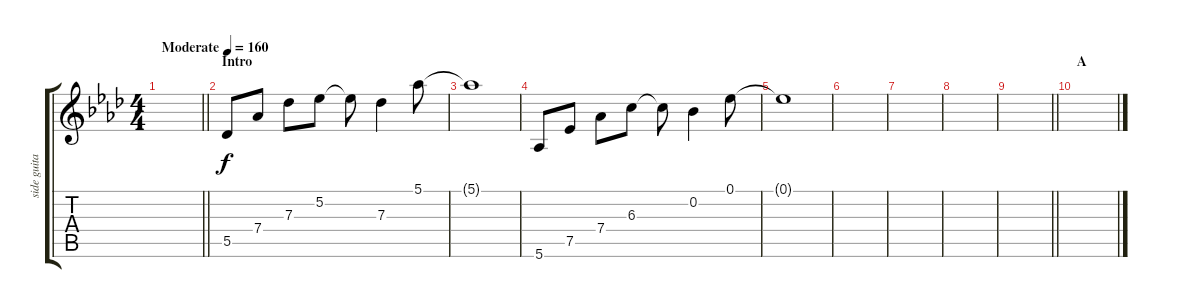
\track ("side guitar" "side guita") {instrument overdrivenguitar}
\staff {score tabs}
\tuning (Eb4 Bb3 Gb3 Db3 Ab2 Eb2) {hide}
\ts (4 4)
\tempo (160 "Moderate")
\clef g2
\barLineRight lightlight
\ks ab
|
\section ("" "Intro")
5.5.8 7.4.8 7.3.8 5.2.8 5.2{t}.8 7.3.4 5.1.8 |
5.1{t}.1 |
5.6.8 7.5.8 7.4.8 6.3.8 6.3{t}.8 0.2.4 0.1.8 |
0.1{t}.1 |
|
|
|
\barLineRight lightlight
|
\section ("" "A")
